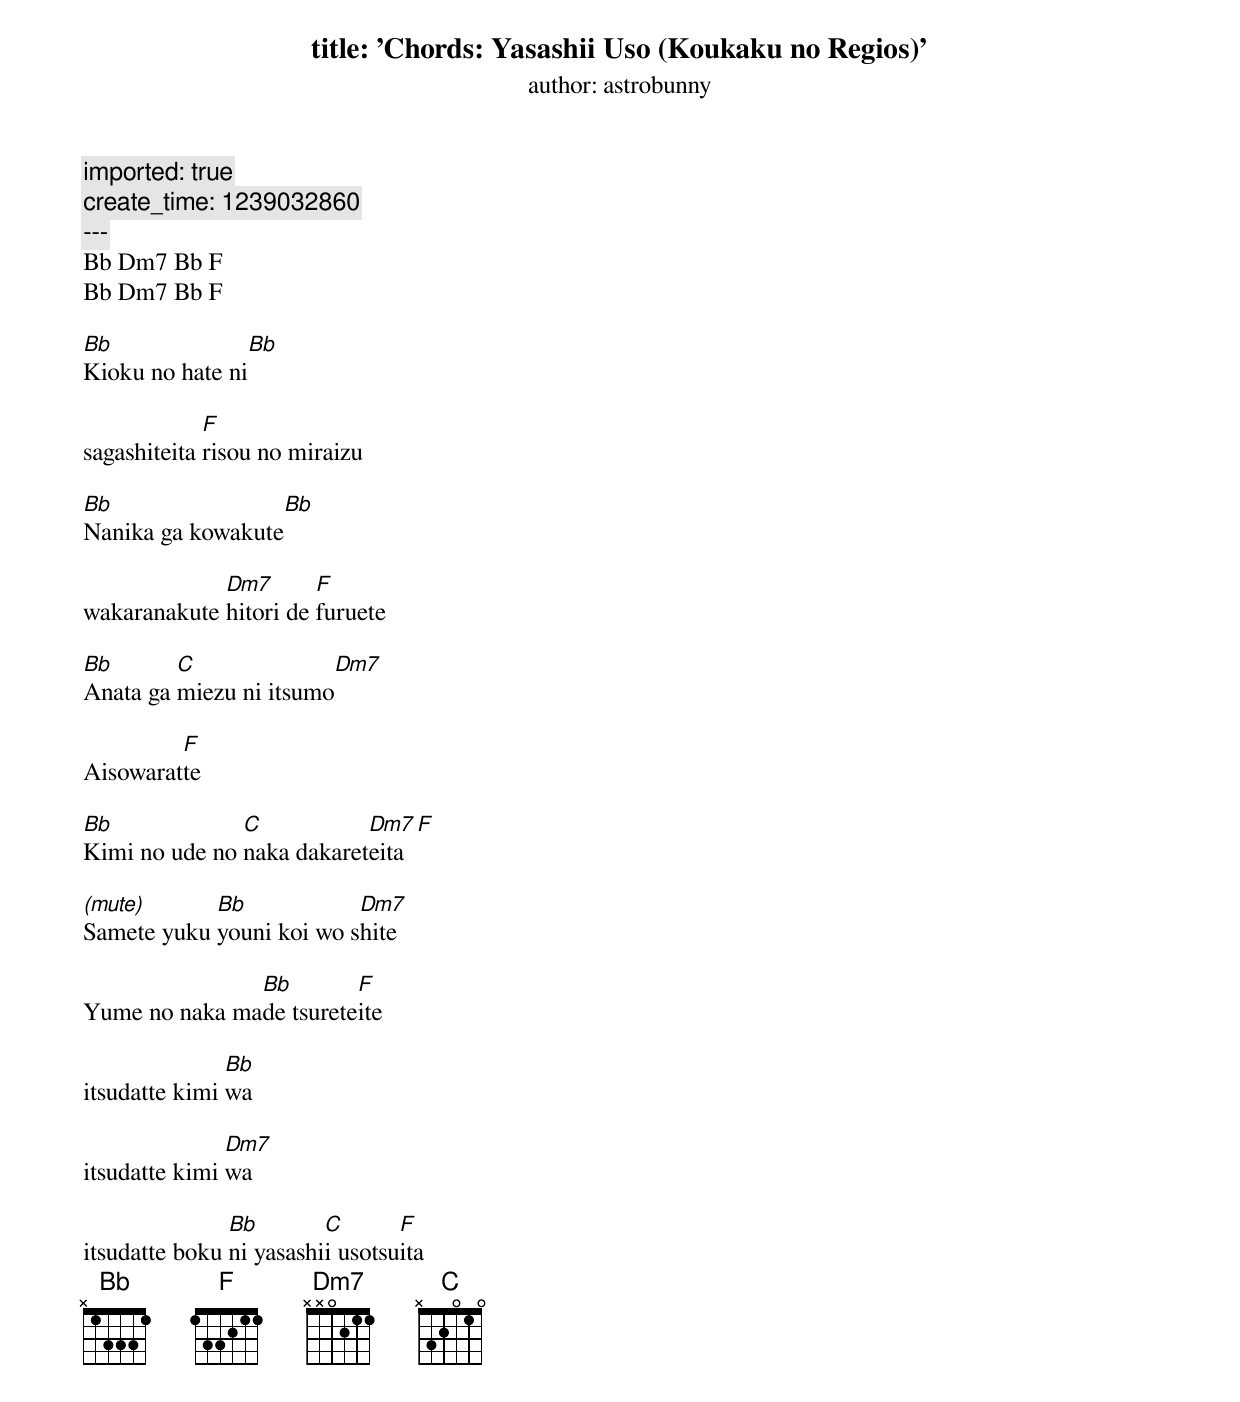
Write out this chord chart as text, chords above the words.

title: 'Chords: Yasashii Uso (Koukaku no Regios)'
author: astrobunny
imported: true
create_time: 1239032860
---
<pre>Bb Dm7 Bb F
Bb Dm7 Bb F

Bb               Bb
Kioku no hate ni

             F
sagashiteita risou no miraizu

Bb                  Bb
Nanika ga kowakute

             Dm7       F
wakaranakute hitori de furuete

Bb       C                Dm7
Anata ga miezu ni itsumo

         F
Aisowaratte

Bb             C           Dm7   F
Kimi no ude no naka dakareteita

(mute)      Bb            Dm7
Samete yuku youni koi wo shite

               Bb        F
Yume no naka made tsureteite

               Bb
itsudatte kimi wa

               Dm7
itsudatte kimi wa

               Bb        C       F
itsudatte boku ni yasashii usotsuita</pre>
